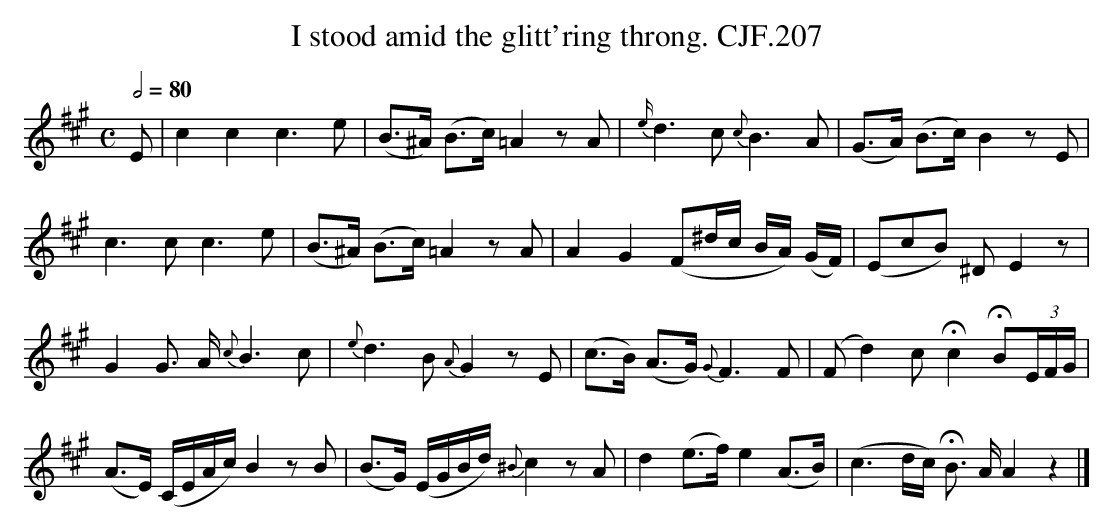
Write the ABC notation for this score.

X:1
T:I stood amid the glitt'ring throng. CJF.207
M:C
L:1/8
Q:2/4=80
K:A
E|c2c2 c3e|(B>^A) (B>c)=A2zA|\
{e/}d3c {c}B3A|(G>A) (B>c)B2zE|
c3c c3e|(B>^A) (B>c)=A2zA|\
A2G2 (F^d/c/ B/A/) (G/F/)|(EcB) ^DE2z|
G2G> A{c}B3c|{e}d3B {A}G2zE|\
(c>B) (A>G){G}F3F|(Fd2)c Hc2HB(3E/F/G/|
(A>E) (C/E/A/c/)B2zB|(B>G) (E/G/B/d/){^B}c2zA|\
d2(e>f) e2(A>B)|(c3d/c/) HB> AA2z2|]
